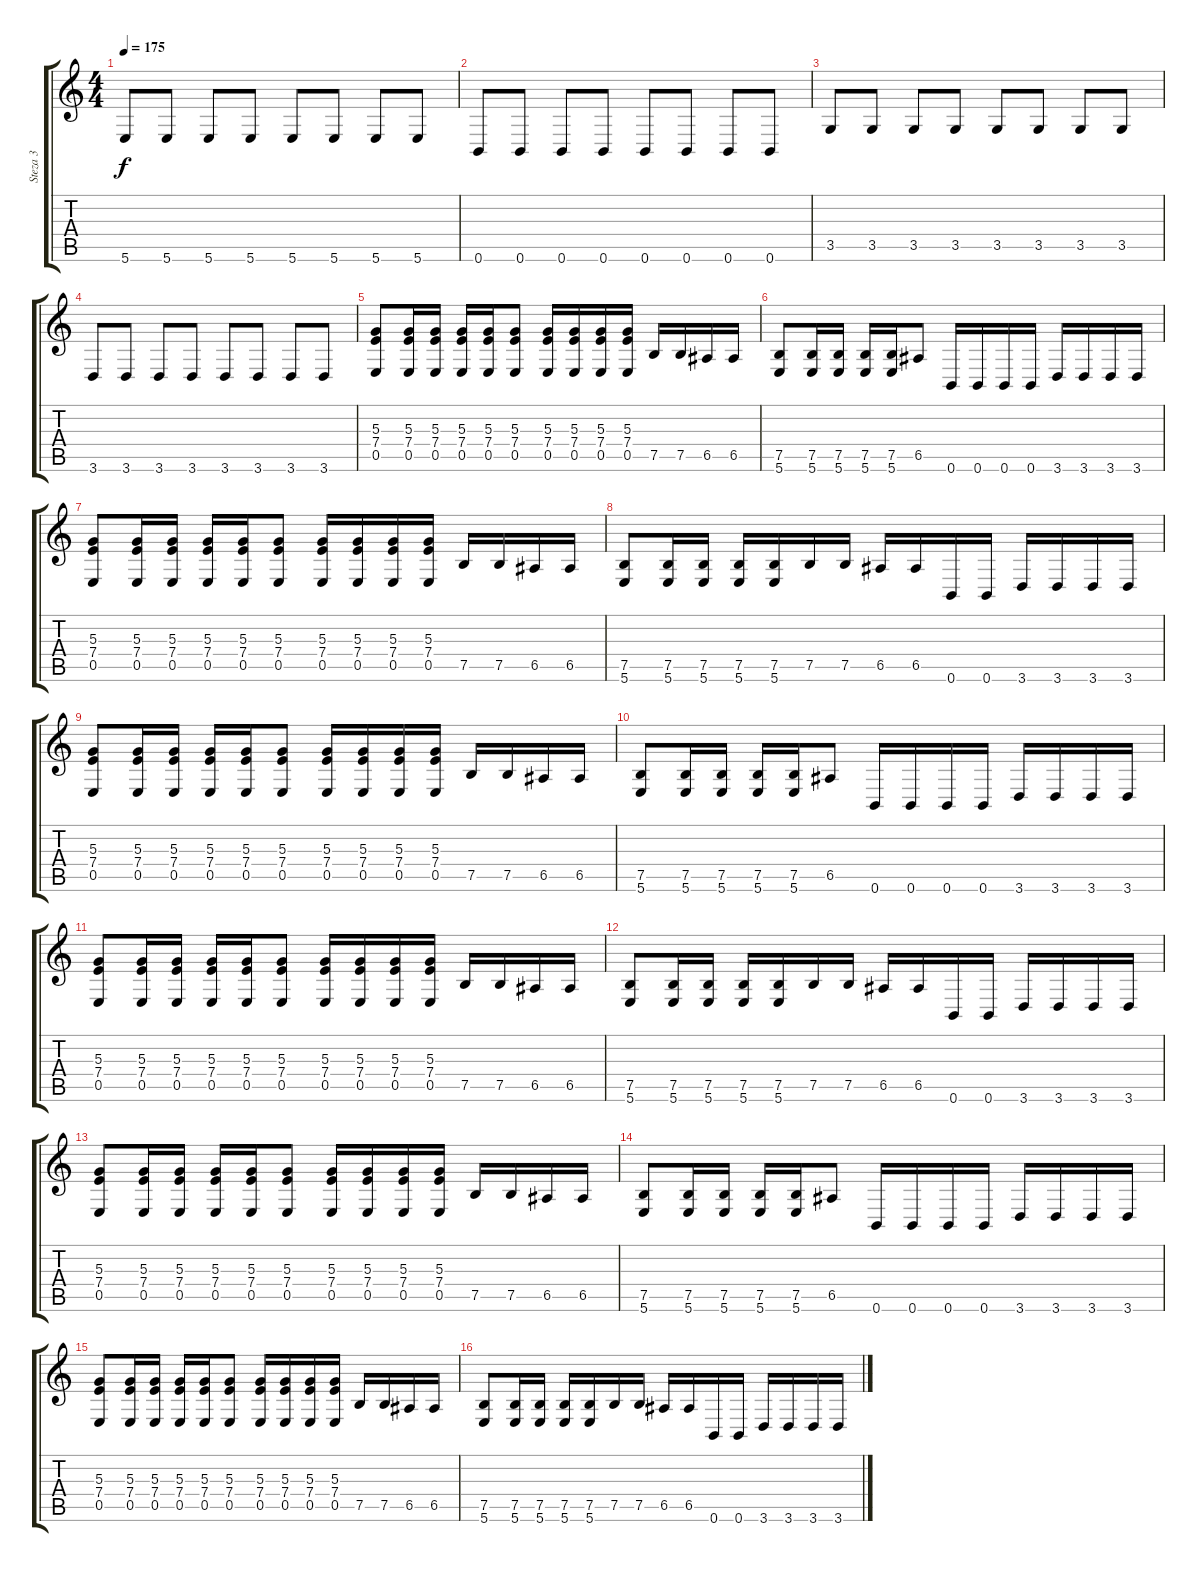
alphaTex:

\track ("Steza 3" "Steza 3") {instrument overdrivenguitar}
\staff {score tabs}
\tuning (B3 Gb3 D3 A2 E2 B1) {hide}
\ts (4 4)
\tempo 175
\clef g2
\ks c
5.6.8{dy f} 5.6.8 5.6.8 5.6.8 5.6.8 5.6.8 5.6.8 5.6.8 |
0.6.8 0.6.8 0.6.8 0.6.8 0.6.8 0.6.8 0.6.8 0.6.8 |
3.5.8 3.5.8 3.5.8 3.5.8 3.5.8 3.5.8 3.5.8 3.5.8 |
3.6.8 3.6.8 3.6.8 3.6.8 3.6.8 3.6.8 3.6.8 3.6.8 |
(5.3 7.4 0.5).8 (5.3 7.4 0.5).16 (5.3 7.4 0.5).16 (5.3 7.4 0.5).16 (5.3 7.4 0.5).16 (5.3 7.4 0.5).8 (5.3 7.4 0.5).16 (5.3 7.4 0.5).16 (5.3 7.4 0.5).16 (5.3 7.4 0.5).16 7.5.16 7.5.16 6.5.16 6.5.16 |
(7.5 5.6).8 (7.5 5.6).16 (7.5 5.6).16 (7.5 5.6).16 (7.5 5.6).16 6.5.8 0.6.16 0.6.16 0.6.16 0.6.16 3.6.16 3.6.16 3.6.16 3.6.16 |
(5.3 7.4 0.5).8 (5.3 7.4 0.5).16 (5.3 7.4 0.5).16 (5.3 7.4 0.5).16 (5.3 7.4 0.5).16 (5.3 7.4 0.5).8 (5.3 7.4 0.5).16 (5.3 7.4 0.5).16 (5.3 7.4 0.5).16 (5.3 7.4 0.5).16 7.5.16 7.5.16 6.5.16 6.5.16 |
(7.5 5.6).8 (7.5 5.6).16 (7.5 5.6).16 (7.5 5.6).16 (7.5 5.6).16 7.5.16 7.5.16 6.5.16 6.5.16 0.6.16 0.6.16 3.6.16 3.6.16 3.6.16 3.6.16 |
(5.3 7.4 0.5).8 (5.3 7.4 0.5).16 (5.3 7.4 0.5).16 (5.3 7.4 0.5).16 (5.3 7.4 0.5).16 (5.3 7.4 0.5).8 (5.3 7.4 0.5).16 (5.3 7.4 0.5).16 (5.3 7.4 0.5).16 (5.3 7.4 0.5).16 7.5.16 7.5.16 6.5.16 6.5.16 |
(7.5 5.6).8 (7.5 5.6).16 (7.5 5.6).16 (7.5 5.6).16 (7.5 5.6).16 6.5.8 0.6.16 0.6.16 0.6.16 0.6.16 3.6.16 3.6.16 3.6.16 3.6.16 |
(5.3 7.4 0.5).8 (5.3 7.4 0.5).16 (5.3 7.4 0.5).16 (5.3 7.4 0.5).16 (5.3 7.4 0.5).16 (5.3 7.4 0.5).8 (5.3 7.4 0.5).16 (5.3 7.4 0.5).16 (5.3 7.4 0.5).16 (5.3 7.4 0.5).16 7.5.16 7.5.16 6.5.16 6.5.16 |
(7.5 5.6).8 (7.5 5.6).16 (7.5 5.6).16 (7.5 5.6).16 (7.5 5.6).16 7.5.16 7.5.16 6.5.16 6.5.16 0.6.16 0.6.16 3.6.16 3.6.16 3.6.16 3.6.16 |
(5.3 7.4 0.5).8 (5.3 7.4 0.5).16 (5.3 7.4 0.5).16 (5.3 7.4 0.5).16 (5.3 7.4 0.5).16 (5.3 7.4 0.5).8 (5.3 7.4 0.5).16 (5.3 7.4 0.5).16 (5.3 7.4 0.5).16 (5.3 7.4 0.5).16 7.5.16 7.5.16 6.5.16 6.5.16 |
(7.5 5.6).8 (7.5 5.6).16 (7.5 5.6).16 (7.5 5.6).16 (7.5 5.6).16 6.5.8 0.6.16 0.6.16 0.6.16 0.6.16 3.6.16 3.6.16 3.6.16 3.6.16 |
(5.3 7.4 0.5).8 (5.3 7.4 0.5).16 (5.3 7.4 0.5).16 (5.3 7.4 0.5).16 (5.3 7.4 0.5).16 (5.3 7.4 0.5).8 (5.3 7.4 0.5).16 (5.3 7.4 0.5).16 (5.3 7.4 0.5).16 (5.3 7.4 0.5).16 7.5.16 7.5.16 6.5.16 6.5.16 |
(7.5 5.6).8 (7.5 5.6).16 (7.5 5.6).16 (7.5 5.6).16 (7.5 5.6).16 7.5.16 7.5.16 6.5.16 6.5.16 0.6.16 0.6.16 3.6.16 3.6.16 3.6.16 3.6.16
